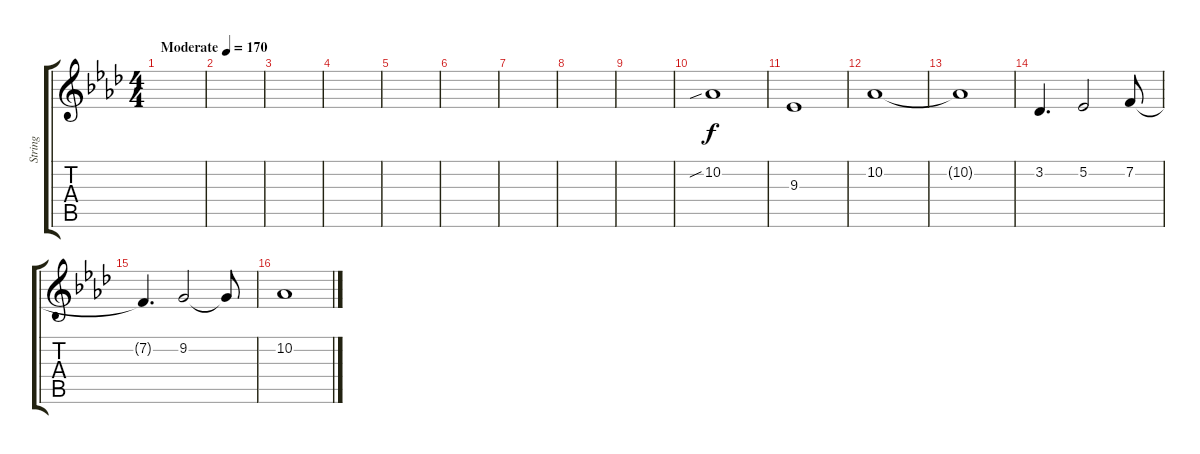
\track ("String" "String") {instrument stringensemble1}
\staff {score tabs}
\tuning (Eb4 Bb3 Gb3 Db3 Ab2 Eb2) {hide}
\ts (4 4)
\tempo (170 "Moderate")
\clef g2
\ks ab
|
|
|
|
|
|
|
|
|
10.2{sib}.1 |
9.3.1 |
10.2.1 |
10.2{t}.1 |
3.2.4{d} 5.2.2 7.2.8 |
7.2{t}.4{d} 9.2.2 9.2{t}.8 |
10.2.1
